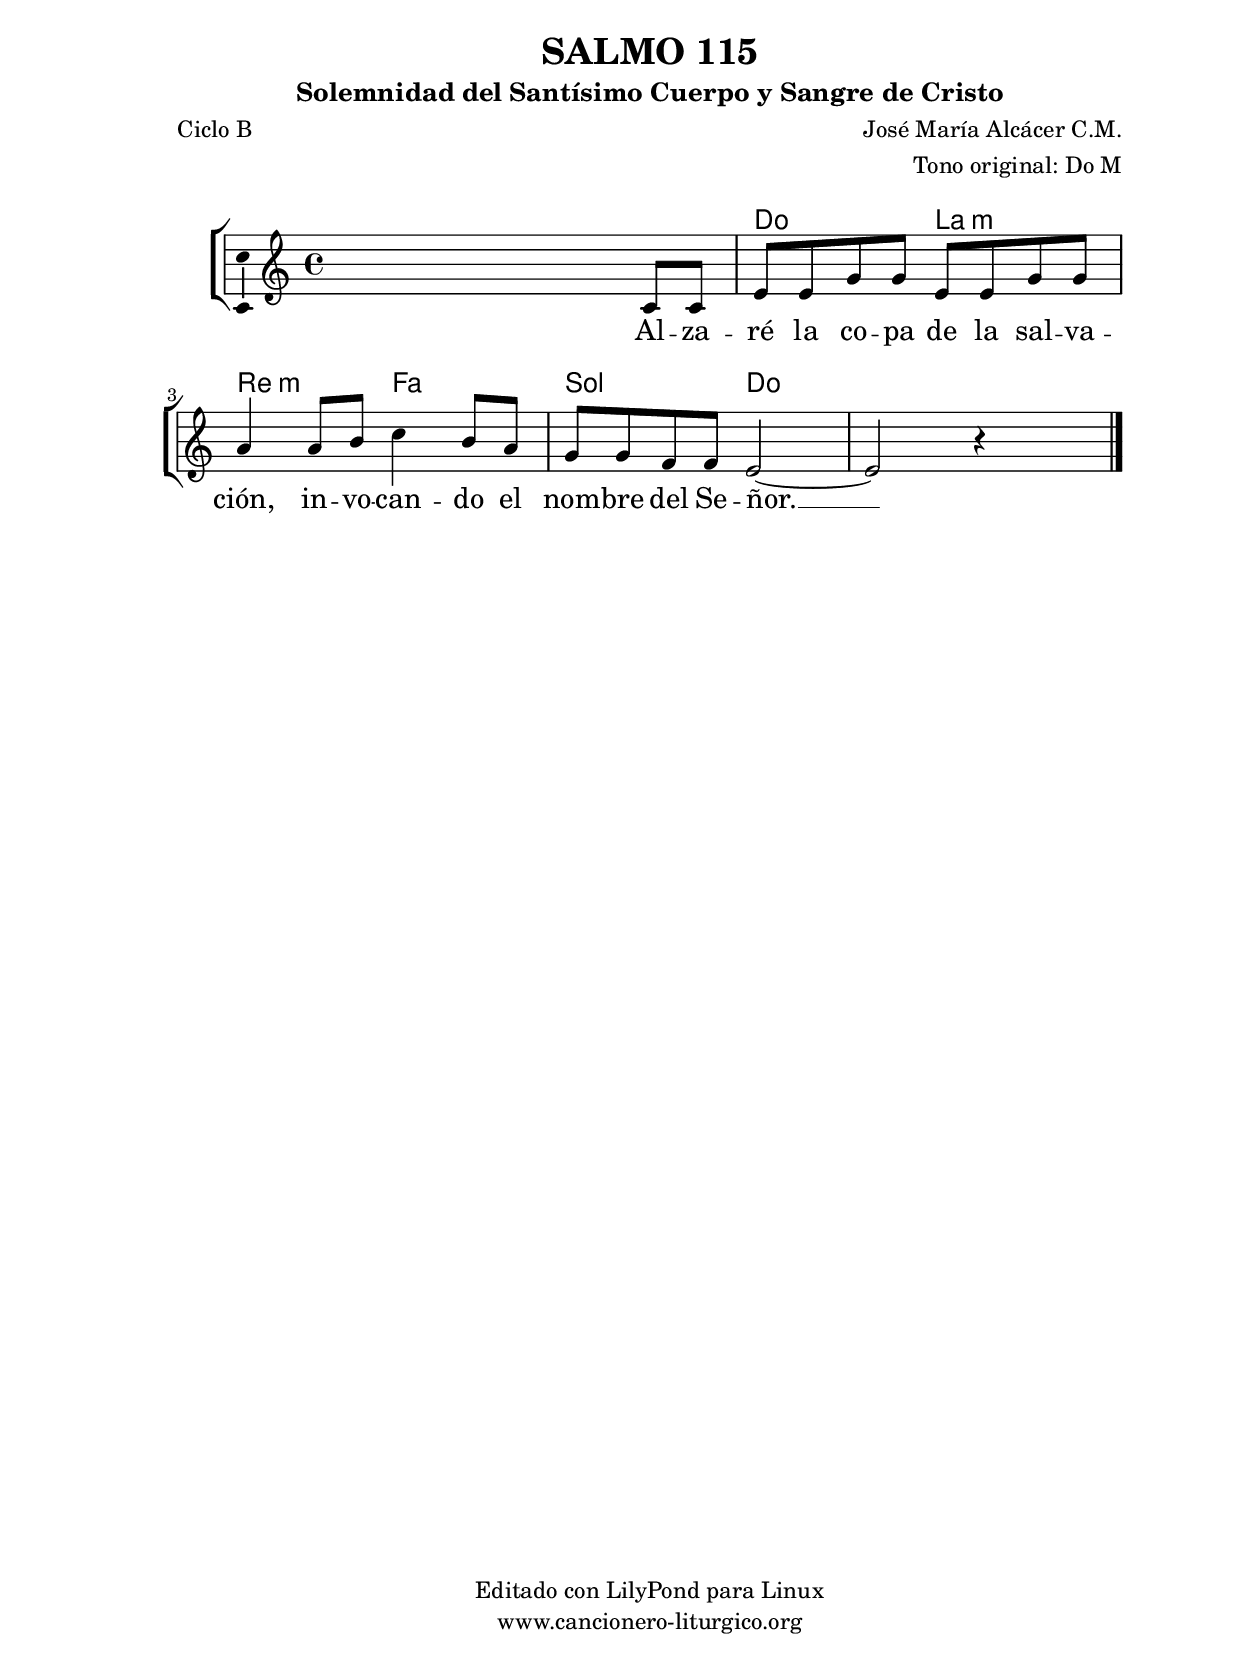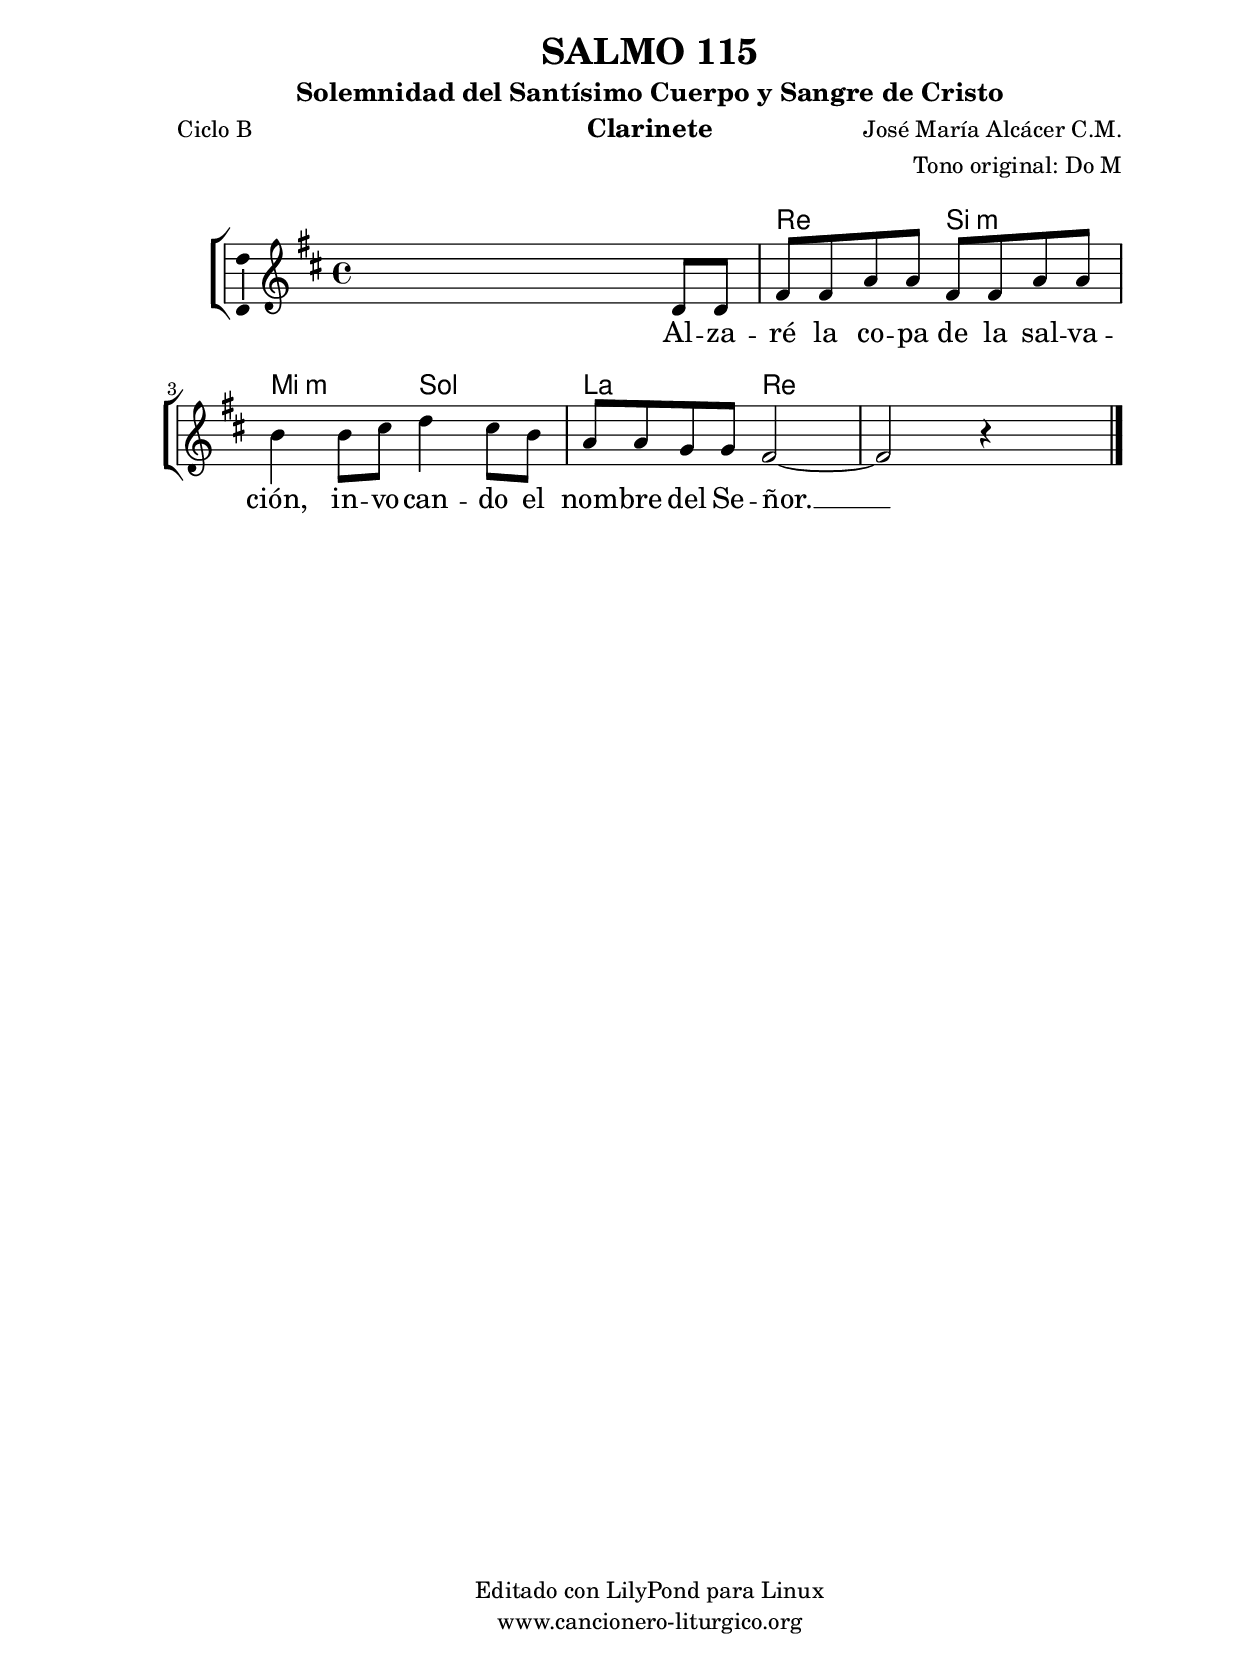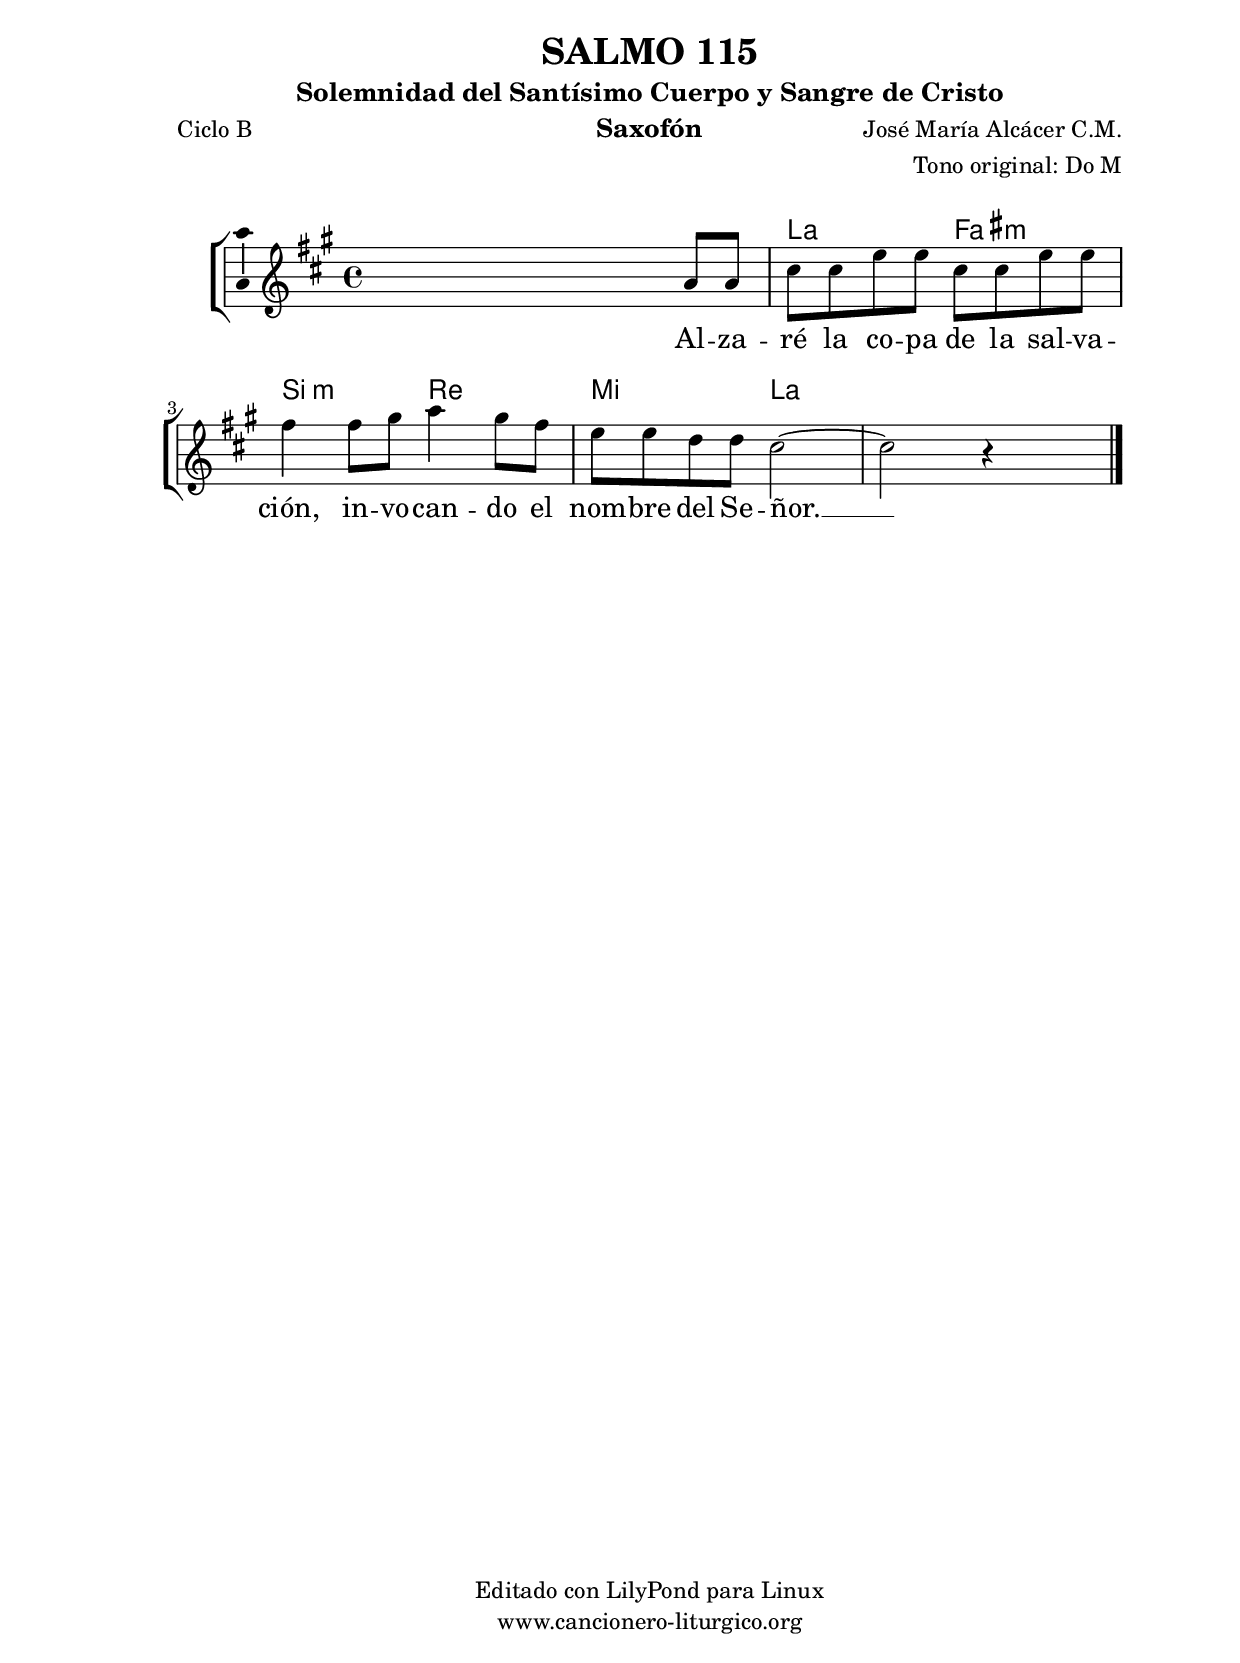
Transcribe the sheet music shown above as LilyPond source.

%
%para convertir .midi en .wav:
%timidity filename.midi -Ow -o finename.wav
%
%
%Para convertir de .wav a .mp3:
%lame -h -m j filename.wav
%
%
%para escuchar el midi:
%timidity nombrefichero.midi
%


%versión de lilypond para la que se ha escrito esta partitura:
\version "2.16.0"

	%Tamaño papel
	#(set-default-paper-size "a4")
	%Tamaño partitura
	#(set-global-staff-size 20)
	%No responde al pulsar sobre una nota
	#(ly:set-option 'point-and-click #f)

%parámetros del encabezamiento:
\header {
	title = "SALMO 115"
	subtitle = "Solemnidad del Santísimo Cuerpo y Sangre de Cristo"
	composer = "José María Alcácer C.M."
	poet = "Ciclo B"
	meter = ""
	arranger = "Tono original: Do M"
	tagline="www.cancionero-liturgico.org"
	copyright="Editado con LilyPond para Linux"
	tiempo = "Ordinario"
	usos = "Salmo"
	letra = "Alzaré la copa de la salvación, invocando el nombre del Señor."
	}

%parámetros asociados al papel:
\paper  {
	oddHeaderMarkup = \markup {\fill-line { \on-the-fly #not-first-page \fromproperty #'header:title \on-the-fly #not-first-page \fromproperty #'header:composer }}
	evenHeaderMarkup = \markup {\fill-line { \fromproperty #'header:composer \fromproperty #'header:title }}
	#(set-paper-size "a4")
	print-page-number = ##f
	first-page-number = 1
	print-first-page-number = ##f
%	head-separation = 3.0 \cm
	top-margin = 2.0 \cm
	bottom-margin = 0.5\cm
%%%	bottom-margin = -1.0\cm
	left-margin = 3.0 \cm
	line-width = 16.0 \cm 
	indent = 8\mm
	interscoreline = 2.\mm
	between-system-space = 15\mm
%	para que las partituras no llenen la hoja:
	ragged-bottom = ##t
%	idem para la última hoja:
	ragged-last-bottom = ##f
%	para que las partituras llenen el ancho del papel:
	ragged-last = ##f
	after-title-space = 2.5 \cm
%page-count=1
%system-count=1

	%Flexible Vertical Spacing
%	markup-markup-spacing =
%	#'((basic-distance . 15) (minimum-distance . 15) (padding . 3))
	markup-system-spacing =
	#'((basic-distance . 15) (minimum-distance . 15) (padding . 3))
	system-system-spacing =
	#'((basic-distance . 15) (minimum-distance . 15) (padding . 3))
	score-system-spacing =
	#'((basic-distance . 15) (minimum-distance . 15) (padding . 5))
%	top-system-spacing = % header
%	#'((basic-distance . 8) (minimum-distance . 0) (padding . 3))
%	top-markup-spacing =
%	#'((basic-distance . 20) (minimum-distance . 20) (padding . 3))
	last-bottom-spacing = % footer
	#'((basic-distance . 5) (minimum-distance . 5) (padding . 3))
%	score-markup-spacing =
%	#'((basic-distance . 16) (minimum-distance . 13) (padding . 3))

	}


%parámetros que afectan a toda la partitura:
global =  {
	%clave de sol (G):
	\clef G
	%armadura:
%	\transpose e ees
	\key c \major
	\tempo 4=66
	\set Score.tempoHideNote = ##t
	}


acordes = {
	\italianChords
	\chordmode {
%	\transpose e ees
{

s1
c2 a:m d:m f g c s2

	}
	}
}


melodia = 
%	\transpose e ees
{
	\relative c'{

\time 4/4
s2 s4 c8 c
e8 e g g e e g g
a4 a8 b c4 b8 a
g8 g f f e2~
e2 r4 s4

	\bar "|."
	}
	}


texto = \lyricmode {
Al -- za -- ré la co -- pa de la sal -- va -- ción,
in -- vo -- can -- do el nom -- bre del Se -- ñor. __
	}


acordesStaff = \context ChordNames = acordesStaff <<
	\set chordChanges = ##t
	\acordes
	>>


vozStaff = \context Voice = vozStaff
\with {\consists "Ambitus_engraver"}
<<
%	\set Staff.instrumentName = ""
%	\set Staff.shortInstrumentName = ""
%	\set Staff.midiInstrument = #"clarinet"
%	\set Staff.midiInstrument = #"cello"
%	\set Staff.midiInstrument = #"flute"
	\set Staff.midiInstrument = #"electric guitar (jazz)"
%	\set Staff.midiInstrument = #"english horn"
%	\set Staff.midiInstrument = #"violin"
%	\set Staff.midiInstrument = #"glockenspiel"
	\set Staff.midiMinimumVolume = #0.7
	\set Staff.midiMaximumVolume = #0.9
	\global
	\melodia
	>>


textoStaff = \context Lyrics = textoStaff <<
	\lyricsto vozStaff \texto
	>>

\book {
	\score {
		\context ChoirStaff {
			\override StaffGroup.SystemStartBracket #'collapse-height = #1
			\override Score.SystemStartBar #'collapse-height = #1
			<<
			\acordesStaff
			\vozStaff
			\textoStaff
			>>
			}
		\layout {
	    		\context {
				\Lyrics
				\override LyricText #'font-size = #2
				}
	   		 \context {
				\Score
				%fontSize = #3
				\override StaffSymbol #'staff-space = #(magstep +3)
				%\override Beam #'thickness = #0.55
				%\override SpacingSpanner #'spacing-increment = #1.0
				%\override Slur #'height-limit = #1.5
				}
			}
		}
	\score {
		\unfoldRepeats
		\context ChoirStaff {
			<<
			\acordesStaff
			\vozStaff
			>>
			}
		\midi {
	  		\context {
	  			\Score
				tempoWholesPerMinute = #(ly:make-moment 70 4)
				}
			}
		}
	}

%Partitura para clarinete
#(define output-suffix "C")
\book {
	\header{
		instrument = "Clarinete"
		}
	\score {
		\context ChoirStaff {
			\override StaffGroup.SystemStartBracket #'collapse-height = #1
			\override Score.SystemStartBar #'collapse-height = #1
\transpose c d
			<<
			\acordesStaff
			\vozStaff
			\textoStaff
			>>
			}
		\layout {
	    		\context {
				\Lyrics
				\override LyricText #'font-size = #2
				}
	   		 \context {
				\Score
				%fontSize = #3
				\override StaffSymbol #'staff-space = #(magstep +3)
				%\override Beam #'thickness = #0.55
				%\override SpacingSpanner #'spacing-increment = #1.0
				%\override Slur #'height-limit = #1.5
				}
			}
		}
	}

%Partitura para saxofón
#(define output-suffix "S")
\book {
	\header{
		instrument = "Saxofón"
		}
	\score {
		\context ChoirStaff {
			\override StaffGroup.SystemStartBracket #'collapse-height = #1
			\override Score.SystemStartBar #'collapse-height = #1
\transpose c a
			<<
			\acordesStaff
			\vozStaff
			\textoStaff
			>>
			}
		\layout {
	    		\context {
				\Lyrics
				\override LyricText #'font-size = #2
				}
	   		 \context {
				\Score
				%fontSize = #3
				\override StaffSymbol #'staff-space = #(magstep +3)
				%\override Beam #'thickness = #0.55
				%\override SpacingSpanner #'spacing-increment = #1.0
				%\override Slur #'height-limit = #1.5
				}
			}
		}
	}

